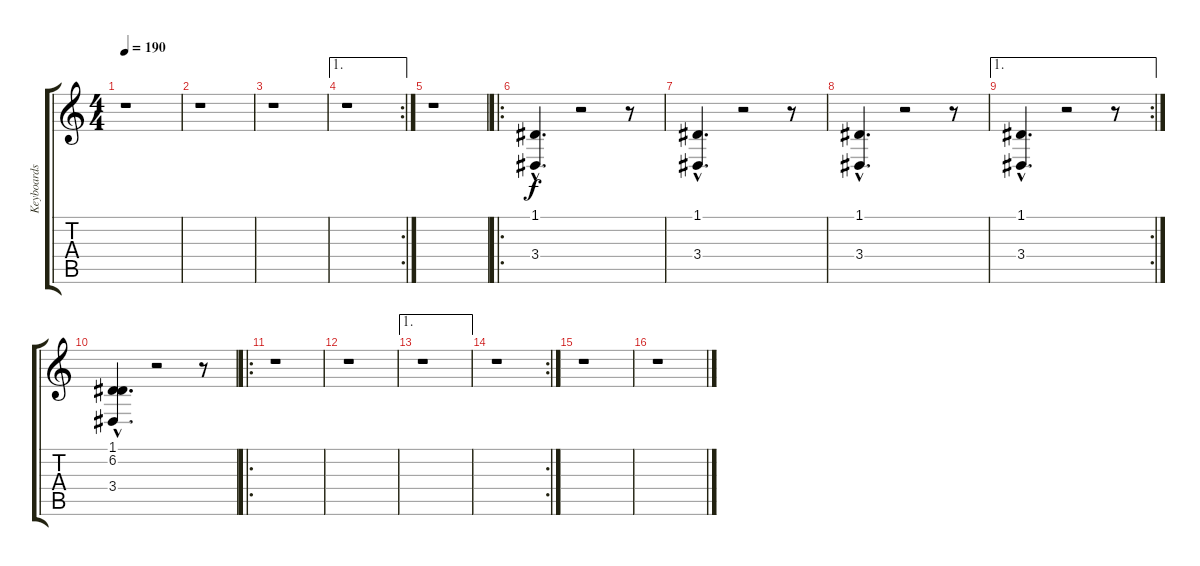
\track ("Keyboards" "Keyboards") {instrument stringensemble1}
\staff {score tabs}
\tuning (D4 A3 F3 C3 G2 D2) {hide}
\ts (4 4)
\tempo 190
\clef g2
\ks c
r.1{dy f} |
r.1 |
r.1 |
\ae 1
\rc 2
r.1 |
r.1 |
\ro
(1.1{hac} 3.4{hac}).4{d volume 13 instrument stringensemble1} r.2 r.8 |
(1.1{hac} 3.4{hac}).4{d} r.2 r.8 |
(1.1{hac} 3.4{hac}).4{d} r.2 r.8 |
\ae 1
\rc 2
(1.1{hac} 3.4{hac}).4{d} r.2 r.8 |
(1.1{hac} 6.2{hac} 3.4{hac}).4{d} r.2 r.8 |
\ro
r.1 |
r.1 |
\ae 1
r.1 |
\rc 2
r.1 |
r.1 |
r.1
